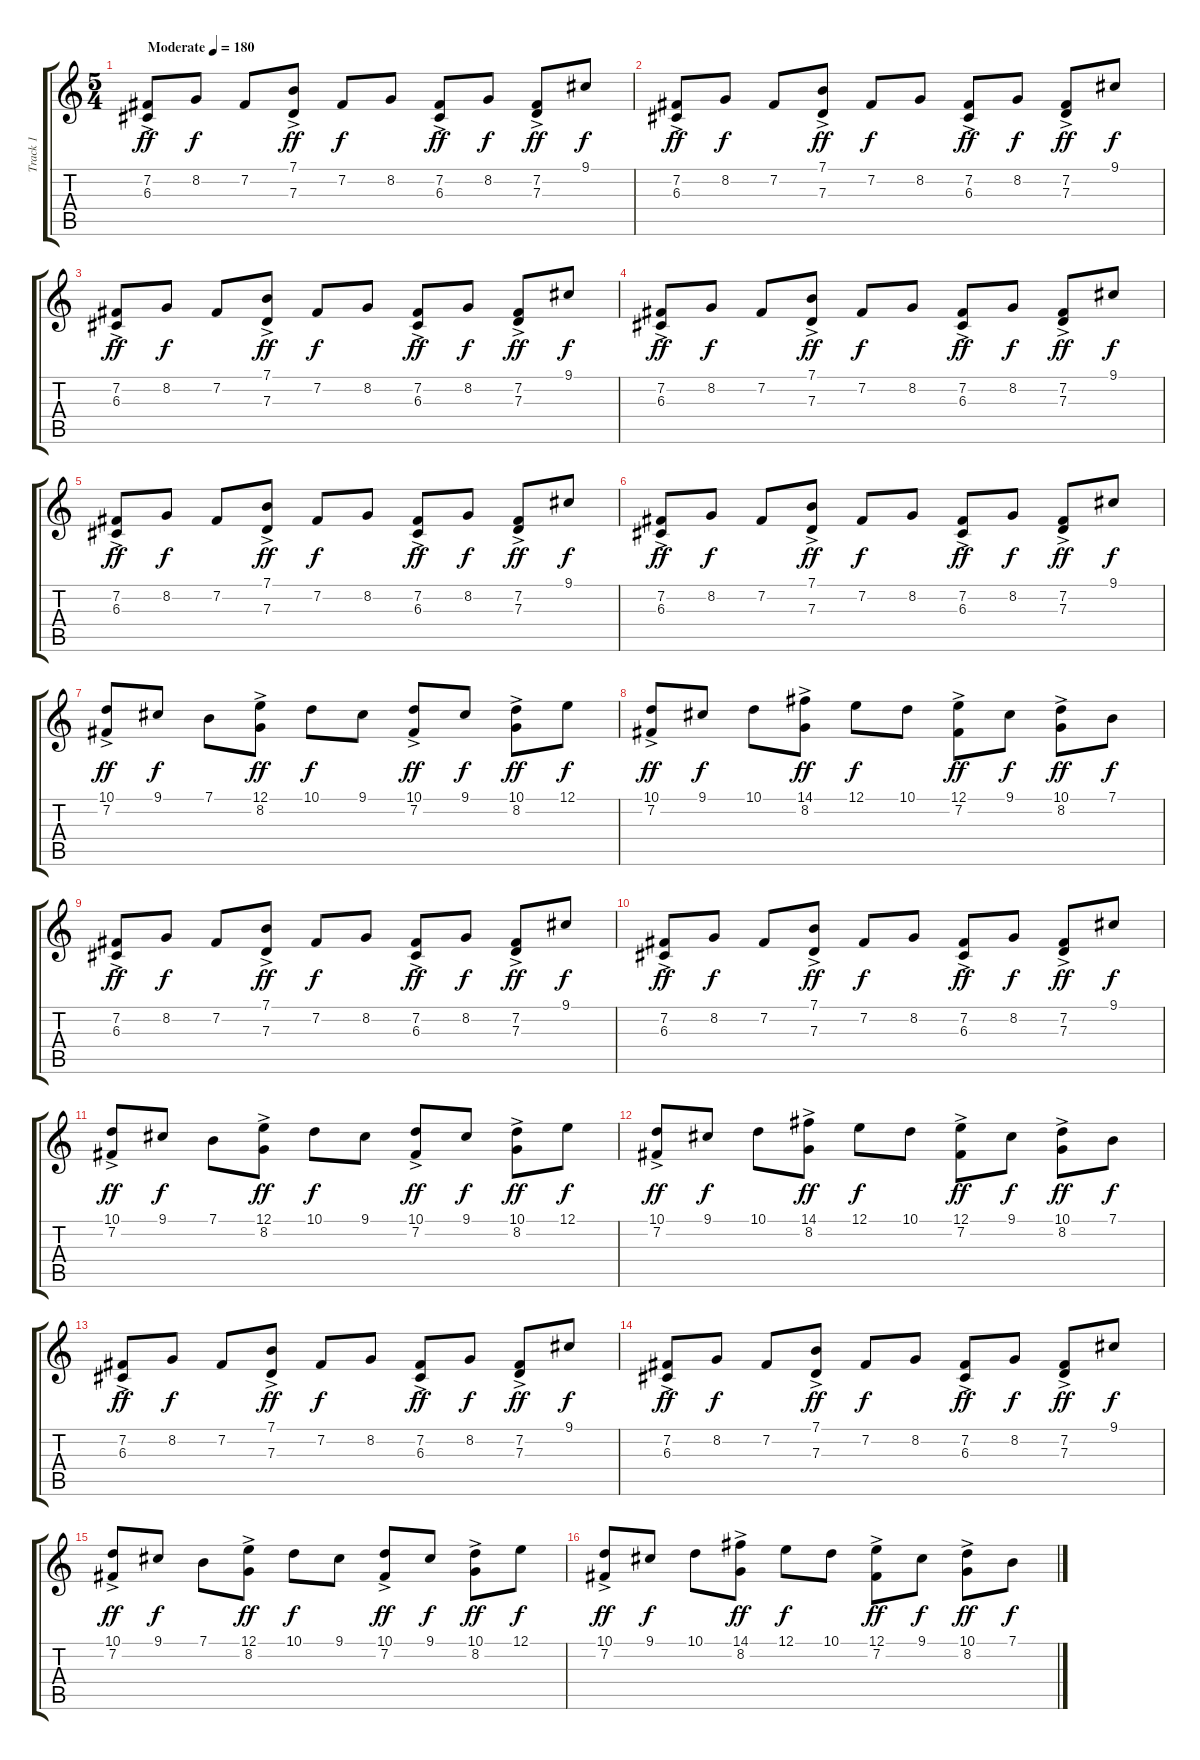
\track ("Track 1" "Track 1") {instrument orchestralharp}
\staff {score tabs}
\tuning (E4 B3 G3 D3 A2 E2) {hide}
\ts (5 4)
\tempo (180 "Moderate")
\clef g2
\ks c
(7.2 6.3{ac}).8{dy ff instrument orchestralharp} 8.2.8{dy f} 7.2.8 (7.1 7.3{ac}).8{dy ff} 7.2.8{dy f} 8.2.8 (7.2 6.3{ac}).8{dy ff} 8.2.8{dy f} (7.2 7.3{ac}).8{dy ff} 9.1.8{dy f} |
(7.2 6.3{ac}).8{dy ff} 8.2.8{dy f} 7.2.8 (7.1 7.3{ac}).8{dy ff} 7.2.8{dy f} 8.2.8 (7.2 6.3{ac}).8{dy ff} 8.2.8{dy f} (7.2 7.3{ac}).8{dy ff} 9.1.8{dy f} |
(7.2 6.3{ac}).8{dy ff} 8.2.8{dy f} 7.2.8 (7.1 7.3{ac}).8{dy ff} 7.2.8{dy f} 8.2.8 (7.2 6.3{ac}).8{dy ff} 8.2.8{dy f} (7.2 7.3{ac}).8{dy ff} 9.1.8{dy f} |
(7.2 6.3{ac}).8{dy ff} 8.2.8{dy f} 7.2.8 (7.1 7.3{ac}).8{dy ff} 7.2.8{dy f} 8.2.8 (7.2 6.3{ac}).8{dy ff} 8.2.8{dy f} (7.2 7.3{ac}).8{dy ff} 9.1.8{dy f} |
(7.2 6.3{ac}).8{dy ff} 8.2.8{dy f} 7.2.8 (7.1 7.3{ac}).8{dy ff} 7.2.8{dy f} 8.2.8 (7.2 6.3{ac}).8{dy ff} 8.2.8{dy f} (7.2 7.3{ac}).8{dy ff} 9.1.8{dy f} |
(7.2 6.3{ac}).8{dy ff} 8.2.8{dy f} 7.2.8 (7.1 7.3{ac}).8{dy ff} 7.2.8{dy f} 8.2.8 (7.2 6.3{ac}).8{dy ff} 8.2.8{dy f} (7.2 7.3{ac}).8{dy ff} 9.1.8{dy f} |
(10.1 7.2{ac}).8{dy ff} 9.1.8{dy f} 7.1.8 (12.1 8.2{ac}).8{dy ff} 10.1.8{dy f} 9.1.8 (10.1 7.2{ac}).8{dy ff} 9.1.8{dy f} (10.1 8.2{ac}).8{dy ff} 12.1.8{dy f} |
(10.1 7.2{ac}).8{dy ff} 9.1.8{dy f} 10.1.8 (14.1 8.2{ac}).8{dy ff} 12.1.8{dy f} 10.1.8 (12.1 7.2{ac}).8{dy ff} 9.1.8{dy f} (10.1 8.2{ac}).8{dy ff} 7.1.8{dy f} |
(7.2 6.3{ac}).8{dy ff} 8.2.8{dy f} 7.2.8 (7.1 7.3{ac}).8{dy ff} 7.2.8{dy f} 8.2.8 (7.2 6.3{ac}).8{dy ff} 8.2.8{dy f} (7.2 7.3{ac}).8{dy ff} 9.1.8{dy f} |
(7.2 6.3{ac}).8{dy ff} 8.2.8{dy f} 7.2.8 (7.1 7.3{ac}).8{dy ff} 7.2.8{dy f} 8.2.8 (7.2 6.3{ac}).8{dy ff} 8.2.8{dy f} (7.2 7.3{ac}).8{dy ff} 9.1.8{dy f} |
(10.1 7.2{ac}).8{dy ff} 9.1.8{dy f} 7.1.8 (12.1 8.2{ac}).8{dy ff} 10.1.8{dy f} 9.1.8 (10.1 7.2{ac}).8{dy ff} 9.1.8{dy f} (10.1 8.2{ac}).8{dy ff} 12.1.8{dy f} |
(10.1 7.2{ac}).8{dy ff} 9.1.8{dy f} 10.1.8 (14.1 8.2{ac}).8{dy ff} 12.1.8{dy f} 10.1.8 (12.1 7.2{ac}).8{dy ff} 9.1.8{dy f} (10.1 8.2{ac}).8{dy ff} 7.1.8{dy f} |
(7.2 6.3{ac}).8{dy ff} 8.2.8{dy f} 7.2.8 (7.1 7.3{ac}).8{dy ff} 7.2.8{dy f} 8.2.8 (7.2 6.3{ac}).8{dy ff} 8.2.8{dy f} (7.2 7.3{ac}).8{dy ff} 9.1.8{dy f} |
(7.2 6.3{ac}).8{dy ff} 8.2.8{dy f} 7.2.8 (7.1 7.3{ac}).8{dy ff} 7.2.8{dy f} 8.2.8 (7.2 6.3{ac}).8{dy ff} 8.2.8{dy f} (7.2 7.3{ac}).8{dy ff} 9.1.8{dy f} |
(10.1 7.2{ac}).8{dy ff} 9.1.8{dy f} 7.1.8 (12.1 8.2{ac}).8{dy ff} 10.1.8{dy f} 9.1.8 (10.1 7.2{ac}).8{dy ff} 9.1.8{dy f} (10.1 8.2{ac}).8{dy ff} 12.1.8{dy f} |
(10.1 7.2{ac}).8{dy ff} 9.1.8{dy f} 10.1.8 (14.1 8.2{ac}).8{dy ff} 12.1.8{dy f} 10.1.8 (12.1 7.2{ac}).8{dy ff} 9.1.8{dy f} (10.1 8.2{ac}).8{dy ff} 7.1.8{dy f}
